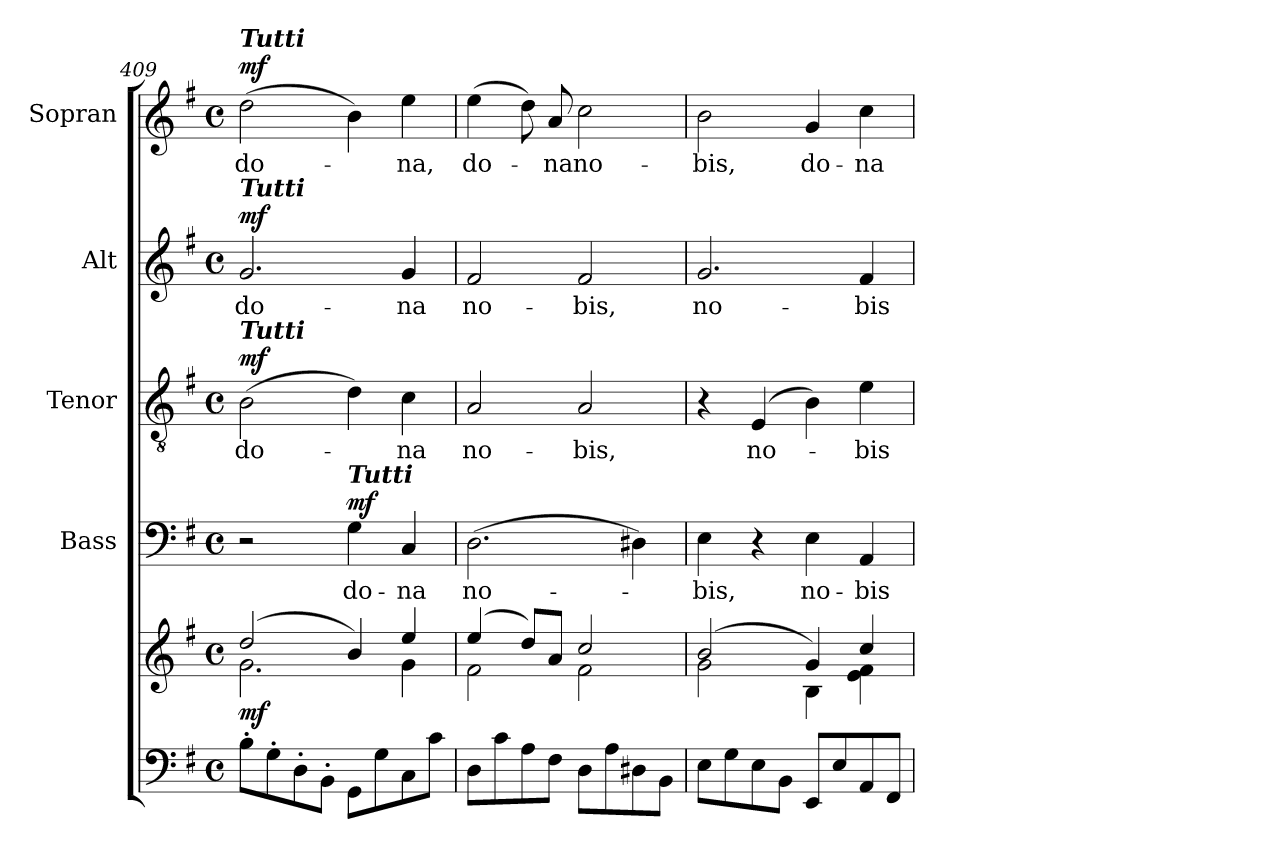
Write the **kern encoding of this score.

**kern	**kern	**dynam	**kern	**text	**dynam	**kern	**text	**dynam	**kern	**text	**dynam	**kern	**text	**dynam
*part5	*part5	*part5	*part4	*part4	*part4	*part3	*part3	*part3	*part2	*part2	*part2	*part1	*part1	*part1
*staff6	*staff5	*staff5/6	*staff4	*staff4	*staff4	*staff3	*staff3	*staff3	*staff2	*staff2	*staff2	*staff1	*staff1	*staff1
*	*	*	*I"Bass	*	*	*I"Tenor	*	*	*I"Alt	*	*	*I"Sopran	*	*
*	*	*	*I'B.	*	*	*I'T.	*	*	*I'A.	*	*	*I'S.	*	*
!!LO:PB:g=z
*clefF4	*clefG2	*	*clefF4	*	*	*clefGv2	*	*	*clefG2	*	*	*clefG2	*	*
*k[f#]	*k[f#]	*	*k[f#]	*	*	*k[f#]	*	*	*k[f#]	*	*	*k[f#]	*	*
*G:	*G:	*	*G:	*	*	*G:	*	*	*G:	*	*	*G:	*	*
*M4/4	*M4/4	*	*M4/4	*	*	*M4/4	*	*	*M4/4	*	*	*M4/4	*	*
*met(c)	*met(c)	*	*met(c)	*	*	*met(c)	*	*	*met(c)	*	*	*met(c)	*	*
=409	=409	=409	=409	=409	=409	=409	=409	=409	=409	=409	=409	=409	=409	=409
*	*^	*	*	*	*	*	*	*	*	*	*	*	*	*
!	!	!	!	!	!	!	!	!	!	!	!	!	!LO:TX:a:Bi:t=Tutti	!	!
!	!	!	!	!	!	!	!	!	!	!LO:TX:a:Bi:t=Tutti	!	!	!	!	!
!	!	!	!	!	!	!	!LO:TX:a:Bi:t=Tutti	!	!	!	!	!	!	!	!
!	!	!	!LO:DY:b	!	!	!	!	!LO:LY:b	!LO:DY:a	!	!LO:LY:b	!LO:DY:a	!	!LO:LY:b	!LO:DY:a
8B'>\L	(<2dd!/	2.g!\	mf	2r	.	.	(>2B\	do-	mf	2.g/	do-	mf	(>2dd\	do-	mf
8G'>\	.	.	.	.	.	.	.	.	.	.	.	.	.	.	.
8D'>\	.	.	.	.	.	.	.	.	.	.	.	.	.	.	.
8BB'>\J	.	.	.	.	.	.	.	.	.	.	.	.	.	.	.
!	!	!	!	!LO:TX:a:Bi:t=Tutti	!	!	!	!	!	!	!	!	!	!	!
!	!	!	!	!	!LO:LY:b	!LO:DY:a	!	!	!	!	!	!	!	!	!
8GG\L	4b!/)	.	.	4G\	do-	mf	4d\)	.	.	.	.	.	4b\)	.	.
8G\	.	.	.	.	.	.	.	.	.	.	.	.	.	.	.
!	!	!	!	!	!LO:LY:b	!	!	!LO:LY:b	!	!	!LO:LY:b	!	!	!LO:LY:b	!
8C\	4ee!/	4g!\	.	4C/	-na	.	4c\	-na	.	4g/	-na	.	4ee\	-na,	.
8c\J	.	.	.	.	.	.	.	.	.	.	.	.	.	.	.
=410	=410	=410	=410	=410	=410	=410	=410	=410	=410	=410	=410	=410	=410	=410	=410
!	!	!	!	!	!LO:LY:b	!	!	!LO:LY:b	!	!	!LO:LY:b	!	!	!LO:LY:b	!
8D\L	(<4ee!/	2f#!\	.	(>2.D\	no-	.	2A/	no-	.	2f#/	no-	.	(>4ee\	do-	.
8c\	.	.	.	.	.	.	.	.	.	.	.	.	.	.	.
8A\	8dd!/L)	.	.	.	.	.	.	.	.	.	.	.	8dd\)	.	.
!	!	!	!	!	!	!	!	!	!	!	!	!	!	!LO:LY:b	!
8F#\J	8a!/J	.	.	.	.	.	.	.	.	.	.	.	8a/	-na	.
!	!	!	!	!	!	!	!	!LO:LY:b	!	!	!LO:LY:b	!	!	!LO:LY:b	!
8D\L	2cc!/	2f#!\	.	.	.	.	2A/	-bis,	.	2f#/	-bis,	.	2cc\	no-	.
8A\	.	.	.	.	.	.	.	.	.	.	.	.	.	.	.
8D#X\	.	.	.	4D#X\)	.	.	.	.	.	.	.	.	.	.	.
8BB\J	.	.	.	.	.	.	.	.	.	.	.	.	.	.	.
=411	=411	=411	=411	=411	=411	=411	=411	=411	=411	=411	=411	=411	=411	=411	=411
!	!	!	!	!	!LO:LY:b	!	!	!	!	!	!LO:LY:b	!	!	!LO:LY:b	!
8E\L	(2b!/	2g!\	.	4E\	-bis,	.	4r	.	.	2.g/	no-	.	2b\	-bis,	.
8G\	.	.	.	.	.	.	.	.	.	.	.	.	.	.	.
!	!	!	!	!	!	!	!	!LO:LY:b	!	!	!	!	!	!	!
8E\	.	.	.	4r	.	.	(4E/	no-	.	.	.	.	.	.	.
8BB\J	.	.	.	.	.	.	.	.	.	.	.	.	.	.	.
!	!	!	!	!	!LO:LY:b	!	!	!	!	!	!	!	!	!LO:LY:b	!
8EE/L	4g!/)	4B!\	.	4E\	no-	.	4B\)	.	.	.	.	.	4g/	do-	.
8E/	.	.	.	.	.	.	.	.	.	.	.	.	.	.	.
!	!	!	!	!	!LO:LY:b	!	!	!LO:LY:b	!	!	!LO:LY:b	!	!	!LO:LY:b	!
8AA/	4cc!/	4e!\ 4f#!\	.	4AA/	-bis	.	4e\	-bis	.	4f#/	-bis	.	4cc\	-na	.
8FF#/J	.	.	.	.	.	.	.	.	.	.	.	.	.	.	.
*	*v	*v	*	*	*	*	*	*	*	*	*	*	*	*	*
=	=	=	=	=	=	=	=	=	=	=	=	=	=	=
*-	*-	*-	*-	*-	*-	*-	*-	*-	*-	*-	*-	*-	*-	*-
